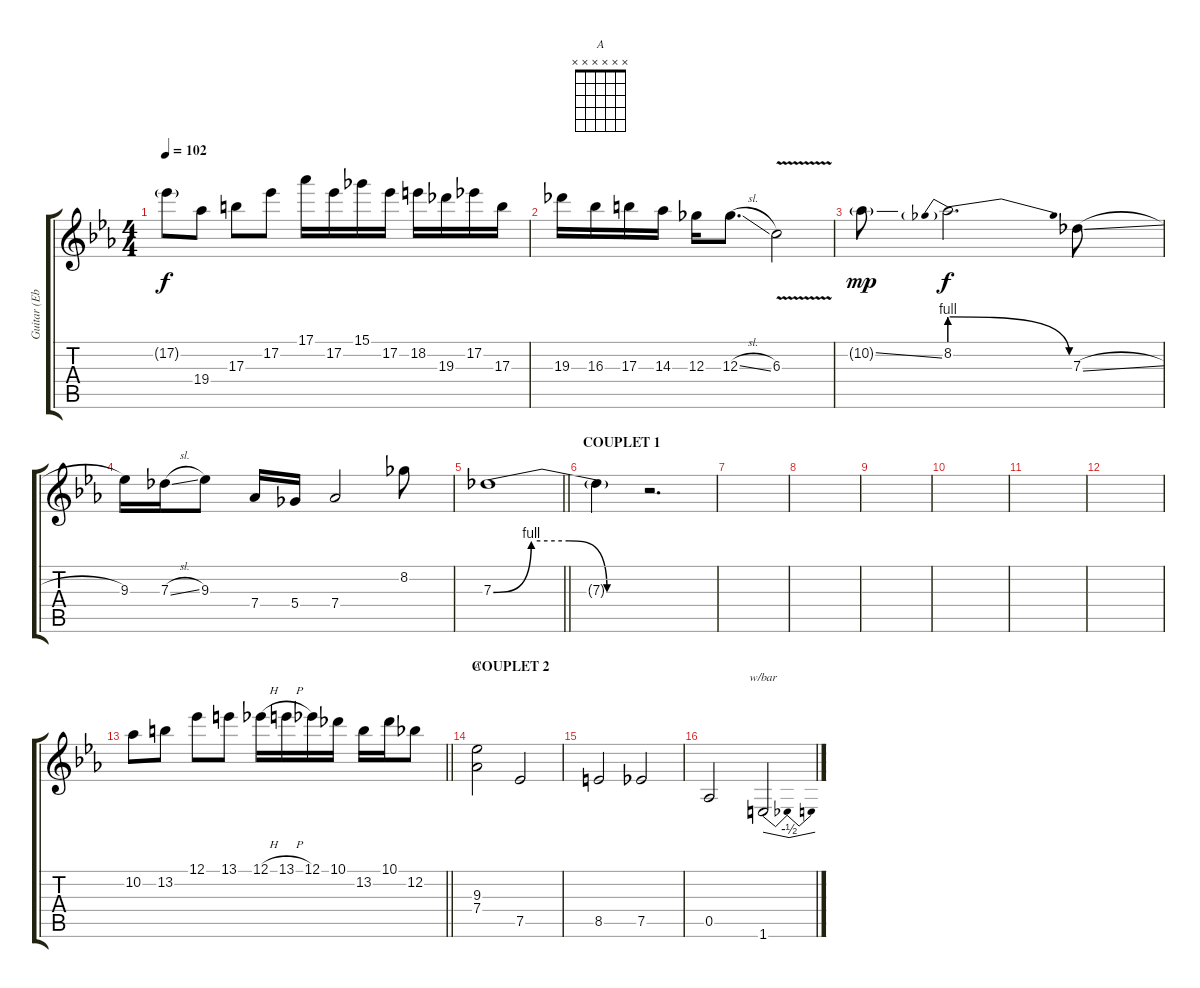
\track ("Guitar (Eb)" "Guitar (Eb") {instrument overdrivenguitar}
\staff {score tabs}
\tuning (Eb4 Bb3 Gb3 Db3 Ab2 Eb2) {hide}
\chord ("A" x x x x x x)
\ts (4 4)
\tempo 102
\clef g2
\ks eb
17.2{g}.8{dy f} 19.4.8 17.3.8 17.2.8 17.1.16 17.2.16 15.1.16 17.2.16 18.2.16 19.3.16 17.2.16 17.3.16 |
19.3.16 16.3.16 17.3.16 14.3.16 12.3.16 12.3{sl}.8{d} 6.3{v}.2 |
10.2{ss g}.8{dy mp} 8.2{be (prebendrelease 0 4 60 0)}.2{d dy f} 7.3{sl}.8 |
9.3.16 7.3{sl}.16 9.3.8 7.4.16 5.4.16 7.4.2 8.2.8 |
\barLineRight lightlight
7.3{be (custom 0 0 15 4 30 4 45 0 60 0)}.1 |
\section ("" "COUPLET 1")
7.3{t}.4 r.2{d} |
|
|
|
|
|
|
\barLineRight lightlight
10.2.8 13.2.8 12.1.8 13.1.8 12.1{h}.16 13.1{h}.16 12.1.16 10.1.16 13.2.16 10.1.16 12.2.8 |
\section ("" "COUPLET 2")
(9.3 7.4).2{ch "A"} 7.5.2 |
8.5.2 7.5.2 |
0.5.2 1.6.2{tbe (dip default 0 0 30 -2 60 0)}
